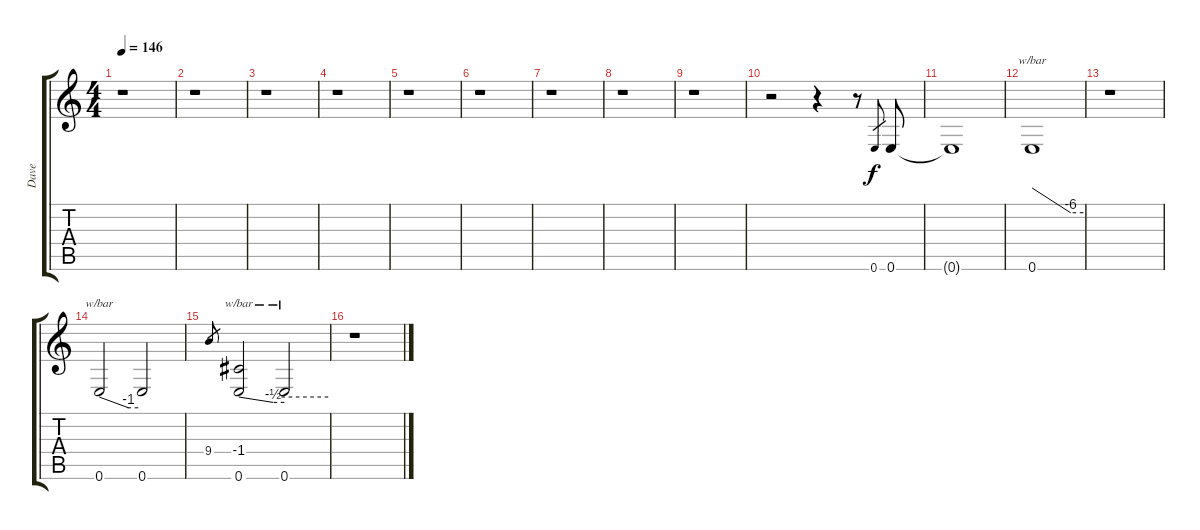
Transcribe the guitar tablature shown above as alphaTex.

\track ("Dave" "Dave") {instrument distortionguitar}
\staff {score tabs}
\tuning (E4 B3 G3 D3 A2 E2) {hide}
\ts (4 4)
\tempo 146
\clef g2
\ks c
r.1{dy f} |
r.1 |
r.1 |
r.1 |
r.1 |
r.1 |
r.1 |
r.1 |
r.1 |
r.2 r.4 r.8 0.6.8{gr} 0.6.8 |
0.6{t}.1 |
0.6.1{tbe (custom default 0 0 45 -24 60 -24)} |
r.1 |
0.6.2{tbe (custom default 0 0 45 -4 60 -4)} 0.6.2 |
9.4.8{gr} (-1.4 0.6).2{tbe (custom default 0 0 45 -2 60 -2)} 0.6.2{tbe (hold default 0 0 60 0)} |
r.1
